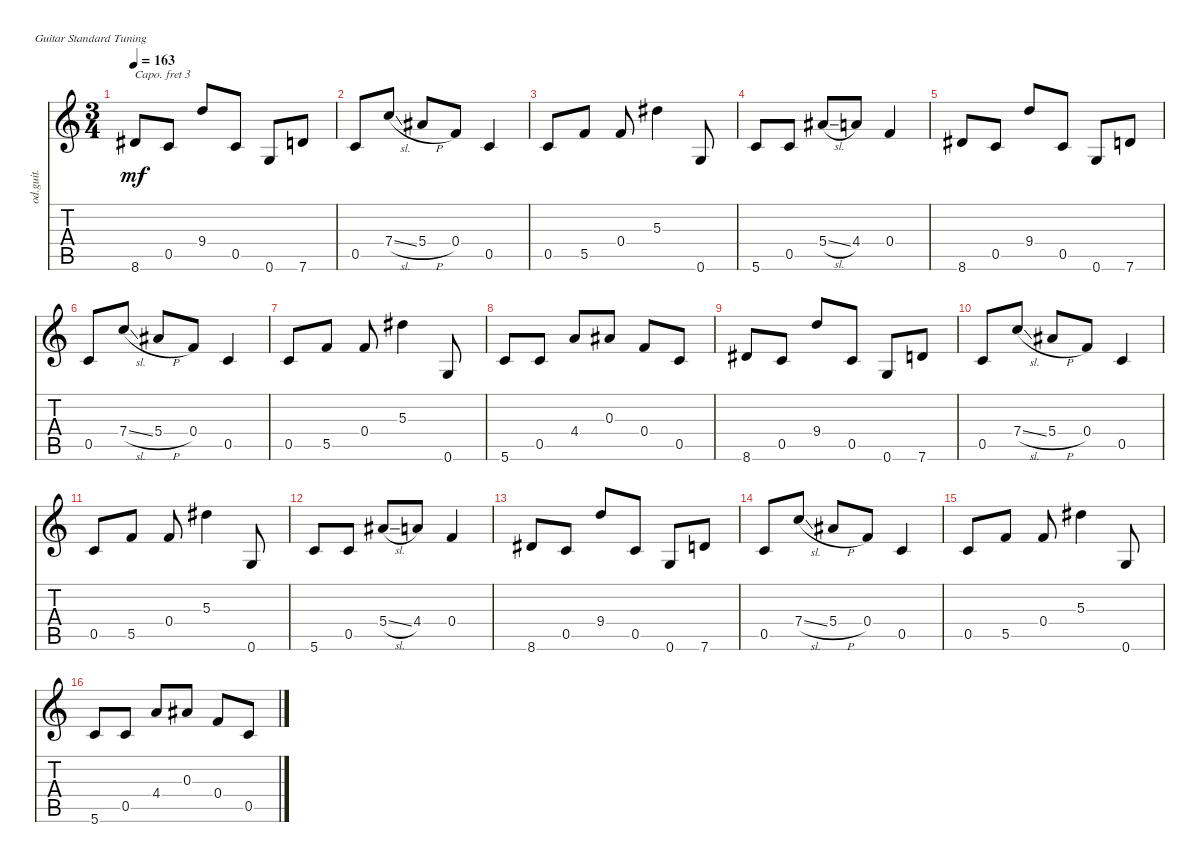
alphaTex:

\bracketExtendMode nobrackets
\track ("Overdriven Guitar" "od.guit.") {instrument overdrivenguitar}
\staff {score tabs}
\capo 3
\tuning (E4 B3 G3 D3 A2 E2)
\ts (3 4)
\tempo 163
\clef g2
\ks aminor
8.6{acc #}.8{dy mf} 0.5.8 9.4.8 0.5.8 0.6.8 7.6.8 |
0.5.8 7.4{sl}.8 5.4{h acc #}.8 0.4.8 0.5.4 |
0.5.8 5.5.8 0.4.8 5.3{acc #}.4 0.6.8 |
5.6.8 0.5.8 5.4{sl acc #}.8 4.4.8 0.4.4 |
8.6{acc #}.8 0.5.8 9.4.8 0.5.8 0.6.8 7.6.8 |
0.5.8 7.4{sl}.8 5.4{h acc #}.8 0.4.8 0.5.4 |
0.5.8 5.5.8 0.4.8 5.3{acc #}.4 0.6.8 |
5.6.8 0.5.8 4.4.8 0.3{acc #}.8 0.4.8 0.5.8 |
8.6{acc #}.8 0.5.8 9.4.8 0.5.8 0.6.8 7.6.8 |
0.5.8 7.4{sl}.8 5.4{h acc #}.8 0.4.8 0.5.4 |
0.5.8 5.5.8 0.4.8 5.3{acc #}.4 0.6.8 |
5.6.8 0.5.8 5.4{sl acc #}.8 4.4.8 0.4.4 |
8.6{acc #}.8 0.5.8 9.4.8 0.5.8 0.6.8 7.6.8 |
0.5.8 7.4{sl}.8 5.4{h acc #}.8 0.4.8 0.5.4 |
0.5.8 5.5.8 0.4.8 5.3{acc #}.4 0.6.8 |
5.6.8 0.5.8 4.4.8 0.3{acc #}.8 0.4.8 0.5.8
